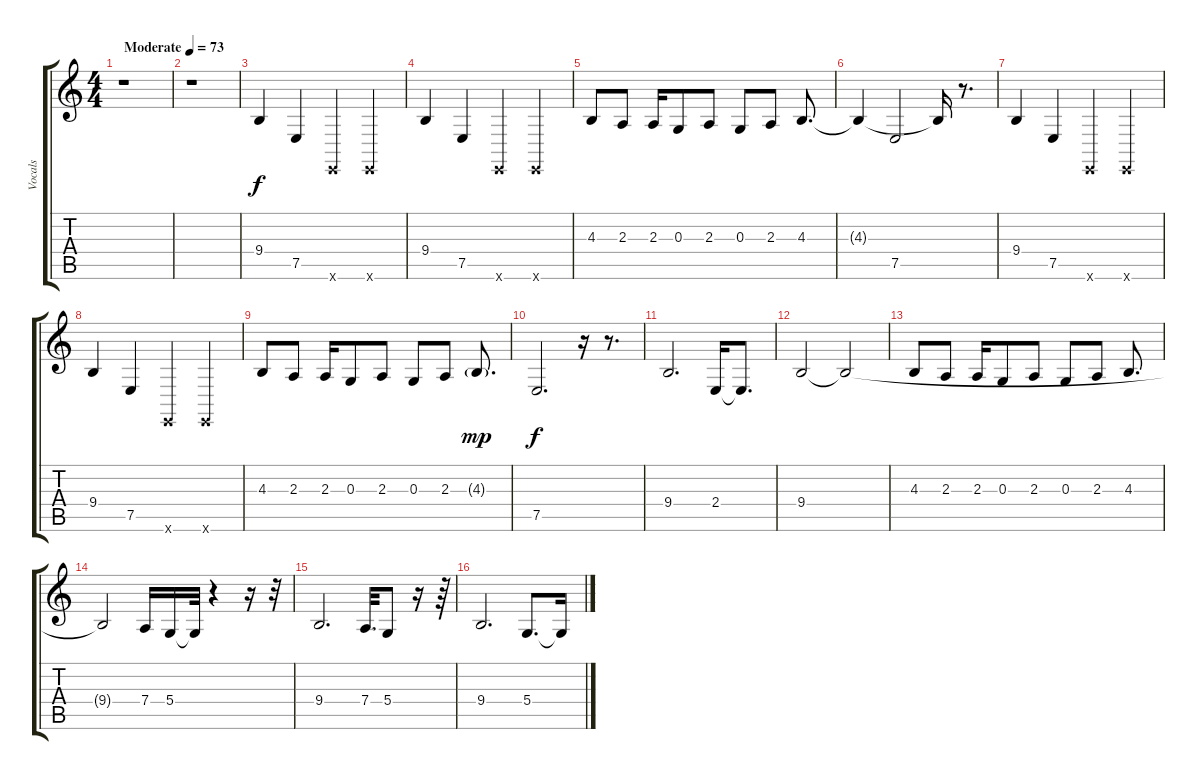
\track ("Vocals" "Vocals") {instrument choiraahs}
\staff {score tabs}
\tuning (E4 B3 G3 D3 A2 E2) {hide}
\ts (4 4)
\tempo (73 "Moderate")
\clef g2
\ks c
r.1{dy f instrument choiraahs} |
r.1 |
9.4.4 7.5.4 0.6{x}.4 0.6{x}.4 |
9.4.4 7.5.4 0.6{x}.4 0.6{x}.4 |
4.3.8 2.3.8 2.3.16 0.3.8 2.3.8 0.3.8 2.3.8 4.3.8{d} |
4.3{t}.4 7.5.2 4.3{t}.16 r.8{d} |
9.4.4 7.5.4 0.6{x}.4 0.6{x}.4 |
9.4.4 7.5.4 0.6{x}.4 0.6{x}.4 |
4.3.8 2.3.8 2.3.16 0.3.8 2.3.8 0.3.8 2.3.8 4.3{g}.8{d dy mp} |
7.5.2{d dy f} r.16 r.8{d} |
9.4.2{d} 2.4.16 2.4{t}.8{d} |
9.4.2 9.4{t}.2 |
4.3.8 2.3.8 2.3.16 0.3.8 2.3.8 0.3.8 2.3.8 4.3.8{d} |
9.4{t}.2 7.4.16 5.4.16 5.4{t}.32 r.4 r.16 r.32 |
9.4.2{d} 7.4.32{d} 5.4.8 r.16 r.64 |
9.4.2{d} 5.4.8{d} 5.4{t}.16
